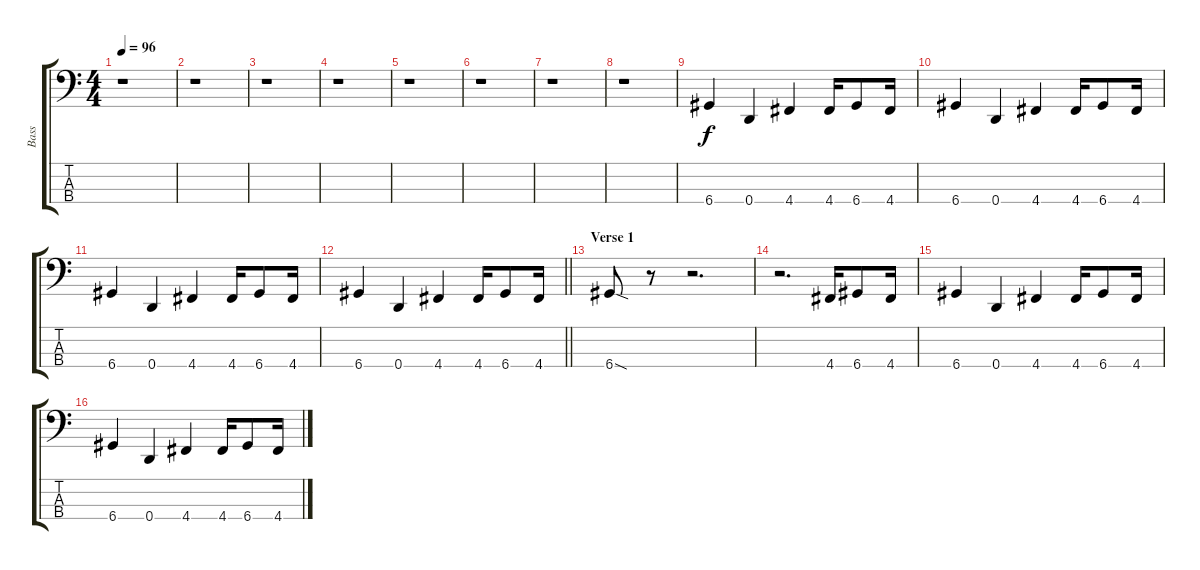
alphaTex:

\track ("Bass" "Bass") {instrument electricbassfinger}
\staff {score tabs}
\tuning (G2 D2 A1 D1) {hide}
\ts (4 4)
\tempo 96
\clef f4
\ks c
r.1{dy f instrument electricbassfinger} |
r.1 |
r.1 |
r.1 |
r.1 |
r.1 |
r.1 |
r.1 |
6.4.4 0.4.4 4.4.4 4.4.16 6.4.8 4.4.16 |
6.4.4 0.4.4 4.4.4 4.4.16 6.4.8 4.4.16 |
6.4.4 0.4.4 4.4.4 4.4.16 6.4.8 4.4.16 |
\barLineRight lightlight
6.4.4 0.4.4 4.4.4 4.4.16 6.4.8 4.4.16 |
\section ("" "Verse 1")
6.4{sod}.8 r.8 r.2{d} |
r.2{d} 4.4.16 6.4.8 4.4.16 |
6.4.4 0.4.4 4.4.4 4.4.16 6.4.8 4.4.16 |
6.4.4 0.4.4 4.4.4 4.4.16 6.4.8 4.4.16
